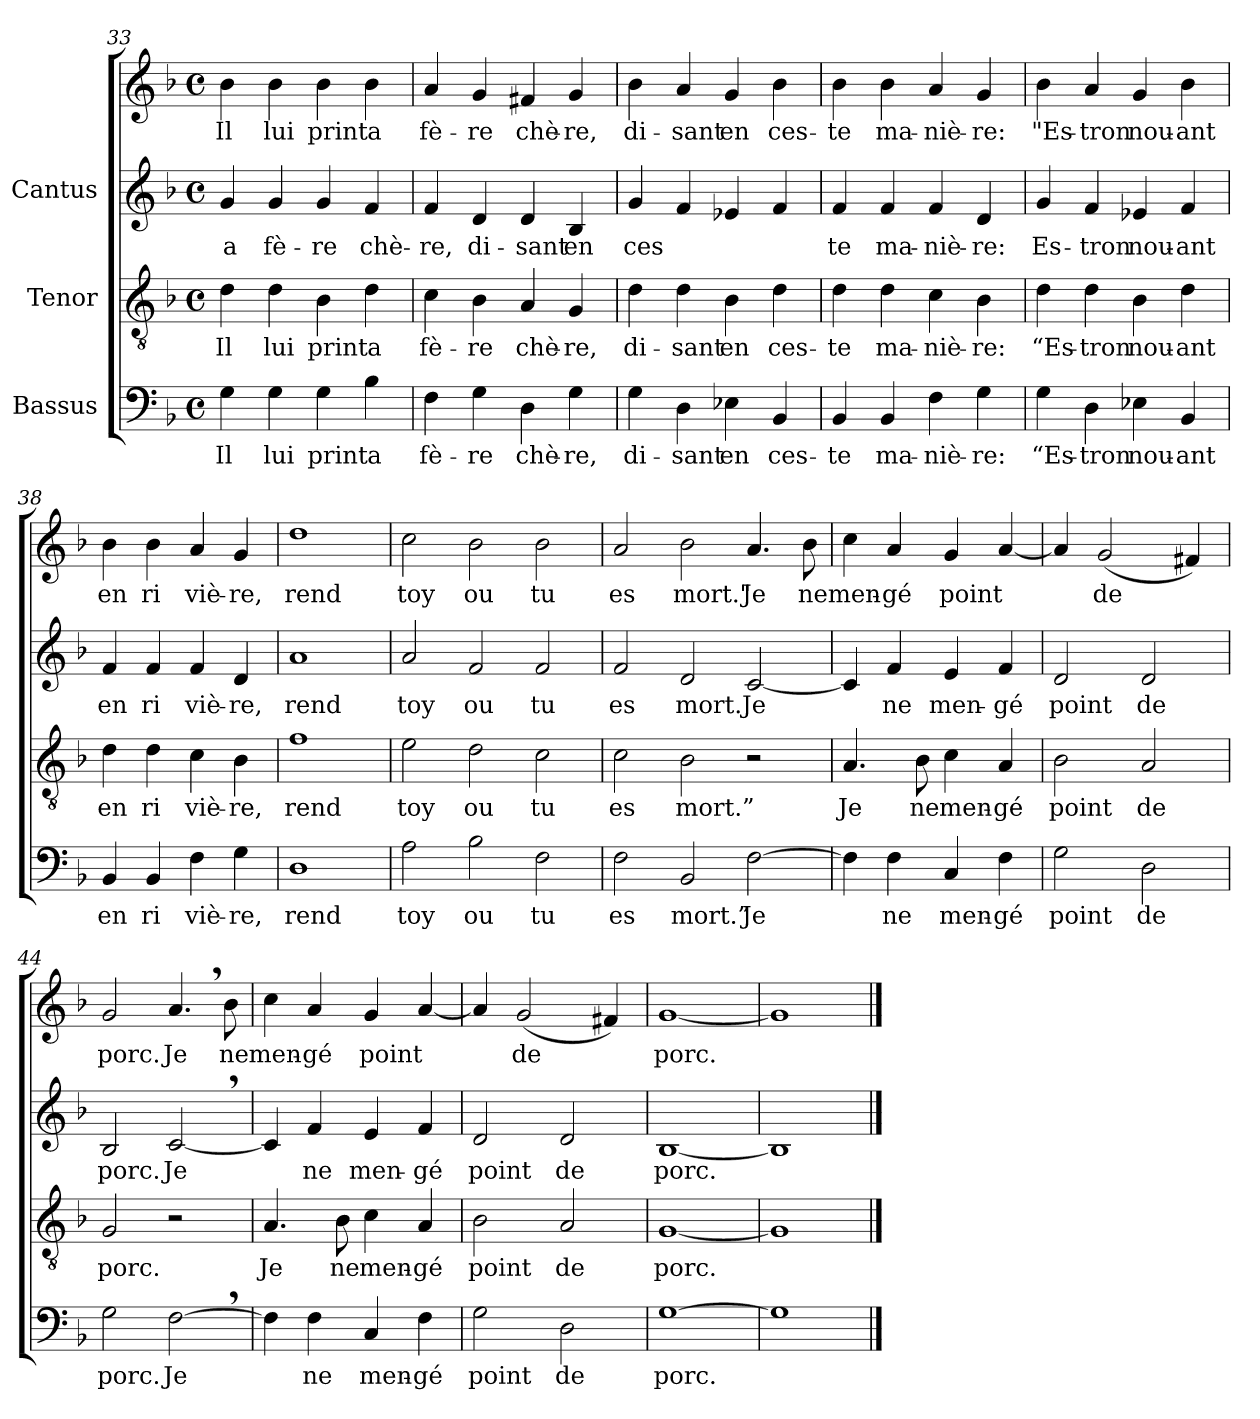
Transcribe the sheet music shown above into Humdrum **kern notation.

**kern	**text	**kern	**text	**kern	**text	**kern	**text
*part3	*part3	*part2	*part2	*part1	*part1	*part1	*part1
*staff4	*staff4	*staff3	*staff3	*staff2	*staff2	*staff1	*staff1
*I"Bassus	*	*I"Tenor	*	*I"Cantus	*	*	*
*clefF4	*	*clefGv2	*	*clefG2	*	*clefG2	*
*k[b-]	*	*k[b-]	*	*k[b-]	*	*k[b-]	*
*F:	*	*F:	*	*F:	*	*F:	*
*M4/4	*	*M4/4	*	*M4/4	*	*M4/4	*
*met(c)	*	*met(c)	*	*met(c)	*	*met(c)	*
=33	=33	=33	=33	=33	=33	=33	=33
!	!LO:LY:b:cj	!	!LO:LY:b:cj	!	!LO:LY:b:cj	!	!LO:LY:b:cj
4G\	Il	4d\	Il	4g/	a	4b-\	Il
!	!LO:LY:b:cj	!	!LO:LY:b:cj	!	!LO:LY:b:cj	!	!LO:LY:b:cj
4G\	lui	4d\	lui	4g/	fè-	4b-\	lui
!	!LO:LY:b:cj	!	!LO:LY:b:cj	!	!LO:LY:b:cj	!	!LO:LY:b:cj
4G\	print	4B-\	print	4g/	-re	4b-\	print
!	!LO:LY:b:cj	!	!LO:LY:b:cj	!	!LO:LY:b:cj	!	!LO:LY:b:cj
4B-\	a	4d\	a	4f/	chè-	4b-\	a
=34	=34	=34	=34	=34	=34	=34	=34
!	!LO:LY:b:cj	!	!LO:LY:b:cj	!	!LO:LY:b:cj	!	!LO:LY:b:cj
4F\	fè-	4c\	fè-	4f/	re,	4a/	-fè-
!	!LO:LY:b:cj	!	!LO:LY:b:cj	!	!LO:LY:b:cj	!	!LO:LY:b:cj
4G\	-re	4B-\	-re	4d/	di-	4g/	-re
!	!LO:LY:b:cj	!	!LO:LY:b:cj	!	!LO:LY:b:cj	!	!LO:LY:b:cj
4D\	chè-	4A/	chè-	4d/	-sant	4f#X/	chè-
!	!LO:LY:b:cj	!	!LO:LY:b:cj	!	!LO:LY:b:cj	!	!LO:LY:b:cj
4G\	-re,	4G/	-re,	4B-/	en	4g/	-re,
=35	=35	=35	=35	=35	=35	=35	=35
!	!LO:LY:b:cj	!	!LO:LY:b:cj	!	!LO:LY:b:cj	!	!LO:LY:b:cj
4G\	di-	4d\	di-	4g/	-ces-	4b-\	di-
!	!LO:LY:b:cj	!	!LO:LY:b:cj	!	!LO:LY:b:cj	!	!LO:LY:b:cj
4D\	-sant	4d\	-sant	4f/	--	4a/	-sant
!	!LO:LY:b:cj	!	!LO:LY:b:cj	!	!LO:LY:b:cj	!	!LO:LY:b:cj
4E-X\	en	4B-\	en	4e-X/	--	4g/	en
!	!LO:LY:b:cj	!	!LO:LY:b:cj	!	!LO:LY:b:cj	!	!LO:LY:b:cj
4BB-/	ces-	4d\	ces-	4f/	--	4b-\	ces-
!!LO:PB:g=z
=36	=36	=36	=36	=36	=36	=36	=36
!	!LO:LY:b:cj	!	!LO:LY:b:cj	!	!LO:LY:b:cj	!	!LO:LY:b:cj
4BB-/	-te	4d\	-te	4f/	te	4b-\	-te
!	!LO:LY:b:cj	!	!LO:LY:b:cj	!	!LO:LY:b:cj	!	!LO:LY:b:cj
4BB-/	ma-	4d\	ma-	4f/	ma-	4b-\	ma-
!	!LO:LY:b:cj	!	!LO:LY:b:cj	!	!LO:LY:b:cj	!	!LO:LY:b:cj
4F\	-niè-	4c\	-niè-	4f/	-niè-	4a/	-niè-
!	!LO:LY:b:cj	!	!LO:LY:b:cj	!	!LO:LY:b:cj	!	!LO:LY:b:cj
4G\	-re:	4B-\	-re:	4d/	-re:	4g/	-re:
=37	=37	=37	=37	=37	=37	=37	=37
!	!LO:LY:b:cj	!	!LO:LY:b:cj	!	!LO:LY:b:cj	!	!LO:LY:b:cj
4G\	“Es-	4d\	“Es-	4g/	Es-	4b-\	"Es-
!	!LO:LY:b:cj	!	!LO:LY:b:cj	!	!LO:LY:b:cj	!	!LO:LY:b:cj
4D\	-tron	4d\	-tron	4f/	-tron	4a/	-tron
!	!LO:LY:b:cj	!	!LO:LY:b:cj	!	!LO:LY:b:cj	!	!LO:LY:b:cj
4E-X\	nou-	4B-\	nou-	4e-X/	nou-	4g/	nou-
!	!LO:LY:b:cj	!	!LO:LY:b:cj	!	!LO:LY:b:cj	!	!LO:LY:b:cj
4BB-/	-ant	4d\	-ant	4f/	-ant	4b-\	-ant
=38	=38	=38	=38	=38	=38	=38	=38
!	!LO:LY:b:cj	!	!LO:LY:b:cj	!	!LO:LY:b:cj	!	!LO:LY:b:cj
4BB-/	en	4d\	en	4f/	en	4b-\	en
!	!LO:LY:b:cj	!	!LO:LY:b:cj	!	!LO:LY:b:cj	!	!LO:LY:b:cj
4BB-/	ri	4d\	ri	4f/	ri	4b-\	ri
!	!LO:LY:b:cj	!	!LO:LY:b:cj	!	!LO:LY:b:cj	!	!LO:LY:b:cj
4F\	viè-	4c\	viè-	4f/	viè-	4a/	viè-
!	!LO:LY:b:cj	!	!LO:LY:b:cj	!	!LO:LY:b:cj	!	!LO:LY:b:cj
4G\	-re,	4B-\	-re,	4d/	-re,	4g/	-re,
!!LO:LB:g=z
=39	=39	=39	=39	=39	=39	=39	=39
!	!LO:LY:b:cj	!	!LO:LY:b:cj	!	!LO:LY:b:cj	!	!LO:LY:b:cj
1D	rend	1f	rend	1a	rend	1dd	rend
=40	=40	=40	=40	=40	=40	=40	=40
!	!LO:LY:b:cj	!	!LO:LY:b:cj	!	!LO:LY:b:cj	!	!LO:LY:b:cj
2A\	toy	2e\	toy	2a/	toy	2cc\	toy
!	!LO:LY:b:cj	!	!LO:LY:b:cj	!	!LO:LY:b:cj	!	!LO:LY:b:cj
2B-\	ou	2d\	ou	2f/	ou	2b-\	ou
!	!LO:LY:b:cj	!	!LO:LY:b:cj	!	!LO:LY:b:cj	!	!LO:LY:b:cj
2F\	tu	2c\	tu	2f/	tu	2b-\	tu
=41	=41	=41	=41	=41	=41	=41	=41
!	!LO:LY:b:cj	!	!LO:LY:b:cj	!	!LO:LY:b:cj	!	!LO:LY:b:cj
2F\	es	2c\	es	2f/	es	2a/	es
!	!LO:LY:b:cj	!	!LO:LY:b:cj	!	!LO:LY:b:cj	!	!LO:LY:b:cj
2BB-/	mort.”	2B-\	mort.”	2d/	mort.	2b-\	mort."
!	!LO:LY:b:cj	!	!	!	!LO:LY:b:cj	!	!LO:LY:b:cj
[>2F\	Je	2r	.	[<2c/	Je	4.a/	Je
!	!	!	!	!	!	!	!LO:LY:b:cj
.	.	.	.	.	.	8b-\	ne
=42	=42	=42	=42	=42	=42	=42	=42
!	!LO:LY:b:cj	!	!LO:LY:b:cj	!	!LO:LY:b:cj	!	!LO:LY:b:cj
4F\]	.	4.A/	Je	4c/]	.	4cc\	men-
!	!LO:LY:b:cj	!	!	!	!LO:LY:b:cj	!	!LO:LY:b:cj
4F\	ne	.	.	4f/	ne	4a/	-gé
!	!	!	!LO:LY:b:cj	!	!	!	!
.	.	8B-\	ne	.	.	.	.
!	!LO:LY:b:cj	!	!LO:LY:b:cj	!	!LO:LY:b:cj	!	!LO:LY:b:cj
4C/	men-	4c\	men-	4e/	men-	4g/	point
!	!LO:LY:b:cj	!	!LO:LY:b:cj	!	!LO:LY:b:cj	!	!LO:LY:b:cj
4F\	-gé	4A/	-gé	4f/	-gé	[<4a/	.
=43	=43	=43	=43	=43	=43	=43	=43
!	!LO:LY:b:cj	!	!LO:LY:b:cj	!	!LO:LY:b:cj	!	!LO:LY:b:cj
2G\	point	2B-\	point	2d/	point	4a/]	.
!	!	!	!	!	!	!	!LO:LY:b:cj
.	.	.	.	.	.	(<2g/	de
!	!LO:LY:b:cj	!	!LO:LY:b:cj	!	!LO:LY:b:cj	!	!
2D\	de	2A/	de	2d/	de	.	.
!	!	!	!	!	!	!	!LO:LY:b:cj
.	.	.	.	.	.	4f#X/)	.
!!LO:LB:g=z
=44	=44	=44	=44	=44	=44	=44	=44
!	!LO:LY:b:cj	!	!LO:LY:b:cj	!	!LO:LY:b:cj	!	!LO:LY:b:cj
2G\	porc.	2G/	porc.	2B-/	porc.	2g/	porc.
!	!LO:LY:b:cj	!	!	!	!LO:LY:b:cj	!	!LO:LY:b:cj
[>2F,>\	Je	2r	.	[<2c,</	Je	4.a,</	Je
!	!	!	!	!	!	!	!LO:LY:b:cj
.	.	.	.	.	.	8b-\	ne
=45	=45	=45	=45	=45	=45	=45	=45
!	!LO:LY:b:cj	!	!LO:LY:b:cj	!	!LO:LY:b:cj	!	!LO:LY:b:cj
4F\]	.	4.A/	Je	4c/]	.	4cc\	men-
!	!LO:LY:b:cj	!	!	!	!LO:LY:b:cj	!	!LO:LY:b:cj
4F\	ne	.	.	4f/	ne	4a/	-gé
!	!	!	!LO:LY:b:cj	!	!	!	!
.	.	8B-\	ne	.	.	.	.
!	!LO:LY:b:cj	!	!LO:LY:b:cj	!	!LO:LY:b:cj	!	!LO:LY:b:cj
4C/	men-	4c\	men-	4e/	men-	4g/	point
!	!LO:LY:b:cj	!	!LO:LY:b:cj	!	!LO:LY:b:cj	!	!LO:LY:b:cj
4F\	-gé	4A/	-gé	4f/	-gé	[<4a/	.
=46	=46	=46	=46	=46	=46	=46	=46
!	!LO:LY:b:cj	!	!LO:LY:b:cj	!	!LO:LY:b:cj	!	!LO:LY:b:cj
2G\	point	2B-\	point	2d/	point	4a/]	.
!	!	!	!	!	!	!	!LO:LY:b:cj
.	.	.	.	.	.	(<2g/	de
!	!LO:LY:b:cj	!	!LO:LY:b:cj	!	!LO:LY:b:cj	!	!
2D\	de	2A/	de	2d/	de	.	.
!	!	!	!	!	!	!	!LO:LY:b:cj
.	.	.	.	.	.	4f#X/)	.
=47	=47	=47	=47	=47	=47	=47	=47
!	!LO:LY:b:cj	!	!LO:LY:b:cj	!	!LO:LY:b:cj	!	!LO:LY:b:cj
[>1G	porc.	[<1G	porc.	[<1B-	porc.	[<1g	porc.
=48	=48	=48	=48	=48	=48	=48	=48
1G]	.	1G]	.	1B-]	.	1g]	.
==	==	==	==	==	==	==	==
*-	*-	*-	*-	*-	*-	*-	*-
